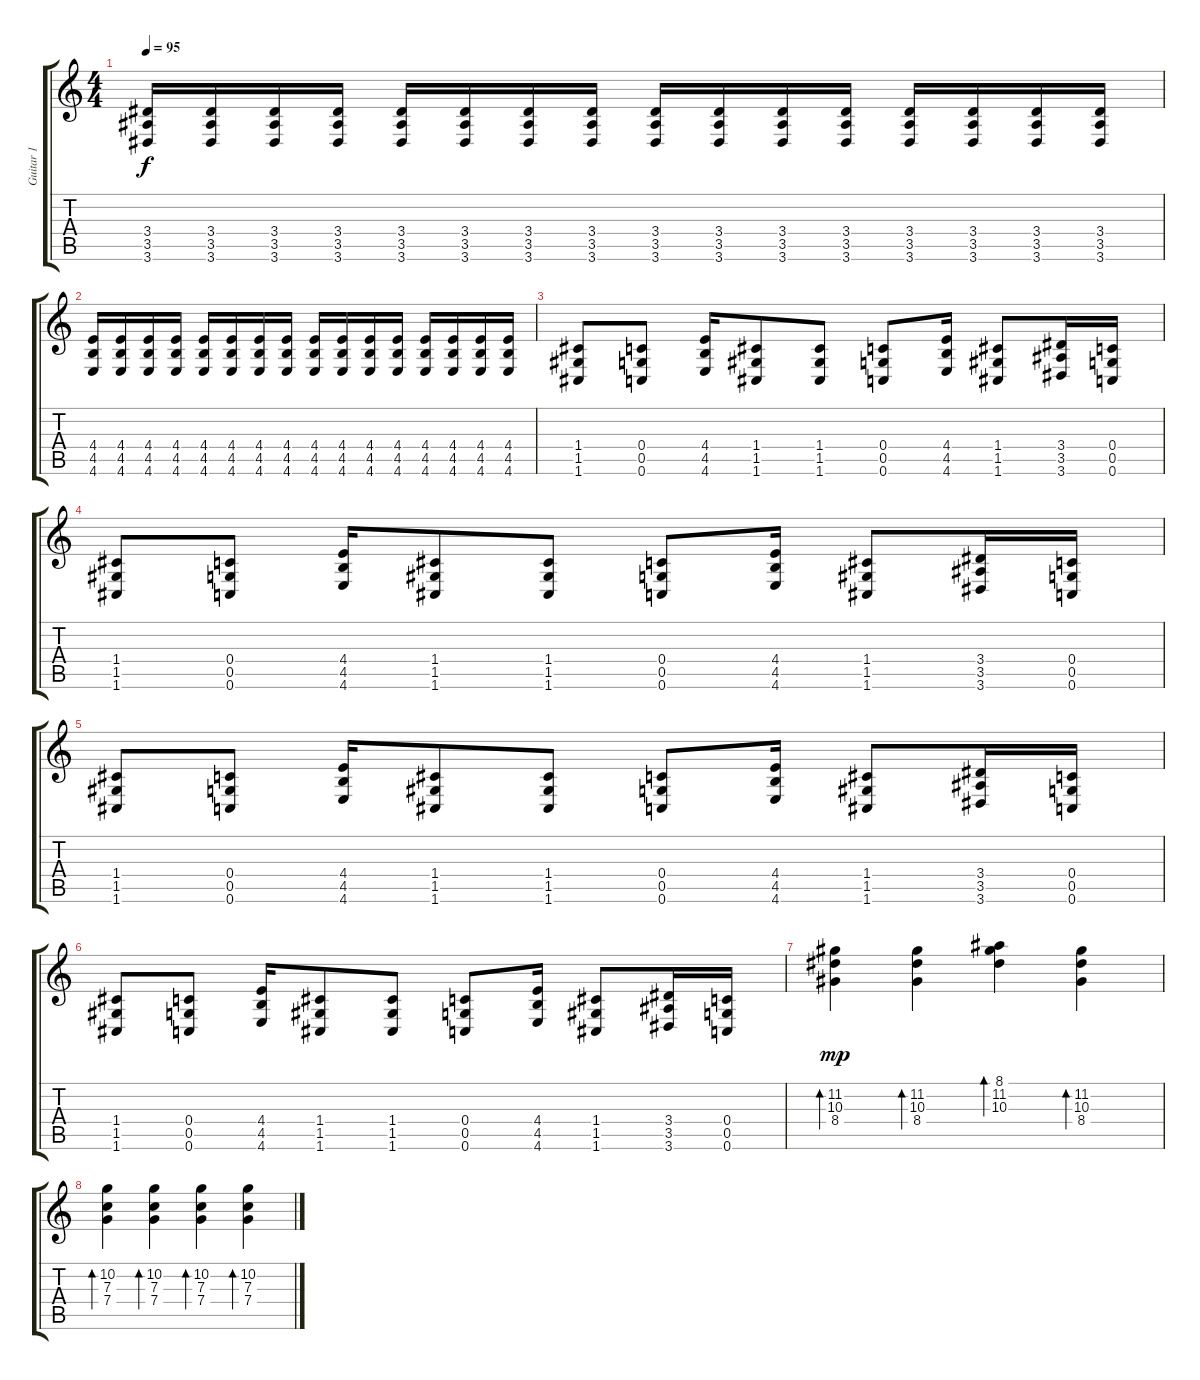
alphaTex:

\track ("Guitar 1" "Guitar 1") {instrument distortionguitar}
\staff {score tabs}
\tuning (D4 A3 F3 C3 G2 C2) {hide}
\ts (4 4)
\tempo 95
\clef g2
\ks c
(3.4 3.5 3.6).16{dy f} (3.4 3.5 3.6).16 (3.4 3.5 3.6).16 (3.4 3.5 3.6).16 (3.4 3.5 3.6).16 (3.4 3.5 3.6).16 (3.4 3.5 3.6).16 (3.4 3.5 3.6).16 (3.4 3.5 3.6).16 (3.4 3.5 3.6).16 (3.4 3.5 3.6).16 (3.4 3.5 3.6).16 (3.4 3.5 3.6).16 (3.4 3.5 3.6).16 (3.4 3.5 3.6).16 (3.4 3.5 3.6).16 |
(4.4 4.5 4.6).16 (4.4 4.5 4.6).16 (4.4 4.5 4.6).16 (4.4 4.5 4.6).16 (4.4 4.5 4.6).16 (4.4 4.5 4.6).16 (4.4 4.5 4.6).16 (4.4 4.5 4.6).16 (4.4 4.5 4.6).16 (4.4 4.5 4.6).16 (4.4 4.5 4.6).16 (4.4 4.5 4.6).16 (4.4 4.5 4.6).16 (4.4 4.5 4.6).16 (4.4 4.5 4.6).16 (4.4 4.5 4.6).16 |
(1.4 1.5 1.6).8 (0.4 0.5 0.6).8 (4.4 4.5 4.6).16 (1.4 1.5 1.6).8 (1.4 1.5 1.6).8 (0.4 0.5 0.6).8 (4.4 4.5 4.6).16 (1.4 1.5 1.6).8 (3.4 3.5 3.6).16 (0.4 0.5 0.6).16 |
(1.4 1.5 1.6).8 (0.4 0.5 0.6).8 (4.4 4.5 4.6).16 (1.4 1.5 1.6).8 (1.4 1.5 1.6).8 (0.4 0.5 0.6).8 (4.4 4.5 4.6).16 (1.4 1.5 1.6).8 (3.4 3.5 3.6).16 (0.4 0.5 0.6).16 |
(1.4 1.5 1.6).8 (0.4 0.5 0.6).8 (4.4 4.5 4.6).16 (1.4 1.5 1.6).8 (1.4 1.5 1.6).8 (0.4 0.5 0.6).8 (4.4 4.5 4.6).16 (1.4 1.5 1.6).8 (3.4 3.5 3.6).16 (0.4 0.5 0.6).16 |
(1.4 1.5 1.6).8 (0.4 0.5 0.6).8 (4.4 4.5 4.6).16 (1.4 1.5 1.6).8 (1.4 1.5 1.6).8 (0.4 0.5 0.6).8 (4.4 4.5 4.6).16 (1.4 1.5 1.6).8 (3.4 3.5 3.6).16 (0.4 0.5 0.6).16 |
(11.2 10.3 8.4).4{bd 240 dy mp instrument electricguitarjazz} (11.2 10.3 8.4).4{bd 240} (8.1 11.2 10.3).4{bd 240} (11.2 10.3 8.4).4{bd 240} |
(10.2 7.3 7.4).4{bd 240} (10.2 7.3 7.4).4{bd 240} (10.2 7.3 7.4).4{bd 240} (10.2 7.3 7.4).4{bd 240}
